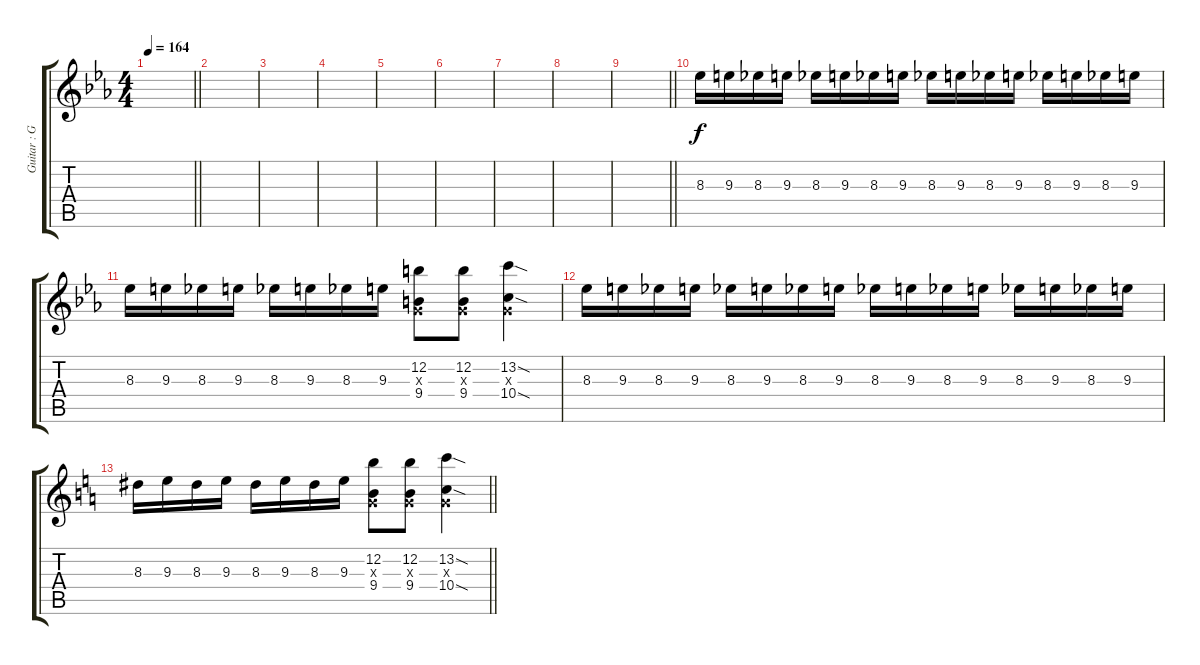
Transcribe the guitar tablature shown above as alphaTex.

\track ("Guitar : Giita (Honey Boy)" "Guitar : G") {instrument distortionguitar}
\staff {score tabs}
\tuning (E4 B3 G3 D3 A2 E2) {hide}
\ts (4 4)
\tempo 164
\clef g2
\barLineRight lightlight
\ks eb
|
|
|
|
|
|
|
|
\barLineRight lightlight
|
8.3.16 9.3.16 8.3.16 9.3.16 8.3.16 9.3.16 8.3.16 9.3.16 8.3.16 9.3.16 8.3.16 9.3.16 8.3.16 9.3.16 8.3.16 9.3.16 |
8.3.16 9.3.16 8.3.16 9.3.16 8.3.16 9.3.16 8.3.16 9.3.16 (12.2 0.3{x} 9.4).8 (12.2 0.3{x} 9.4).8 (13.2{sod} 0.3{x} 10.4{sod}).4 |
8.3.16 9.3.16 8.3.16 9.3.16 8.3.16 9.3.16 8.3.16 9.3.16 8.3.16 9.3.16 8.3.16 9.3.16 8.3.16 9.3.16 8.3.16 9.3.16 |
\barLineRight lightlight
\ks c
8.3.16 9.3.16 8.3.16 9.3.16 8.3.16 9.3.16 8.3.16 9.3.16 (12.2 0.3{x} 9.4).8 (12.2 0.3{x} 9.4).8 (13.2{sod} 0.3{x} 10.4{sod}).4
